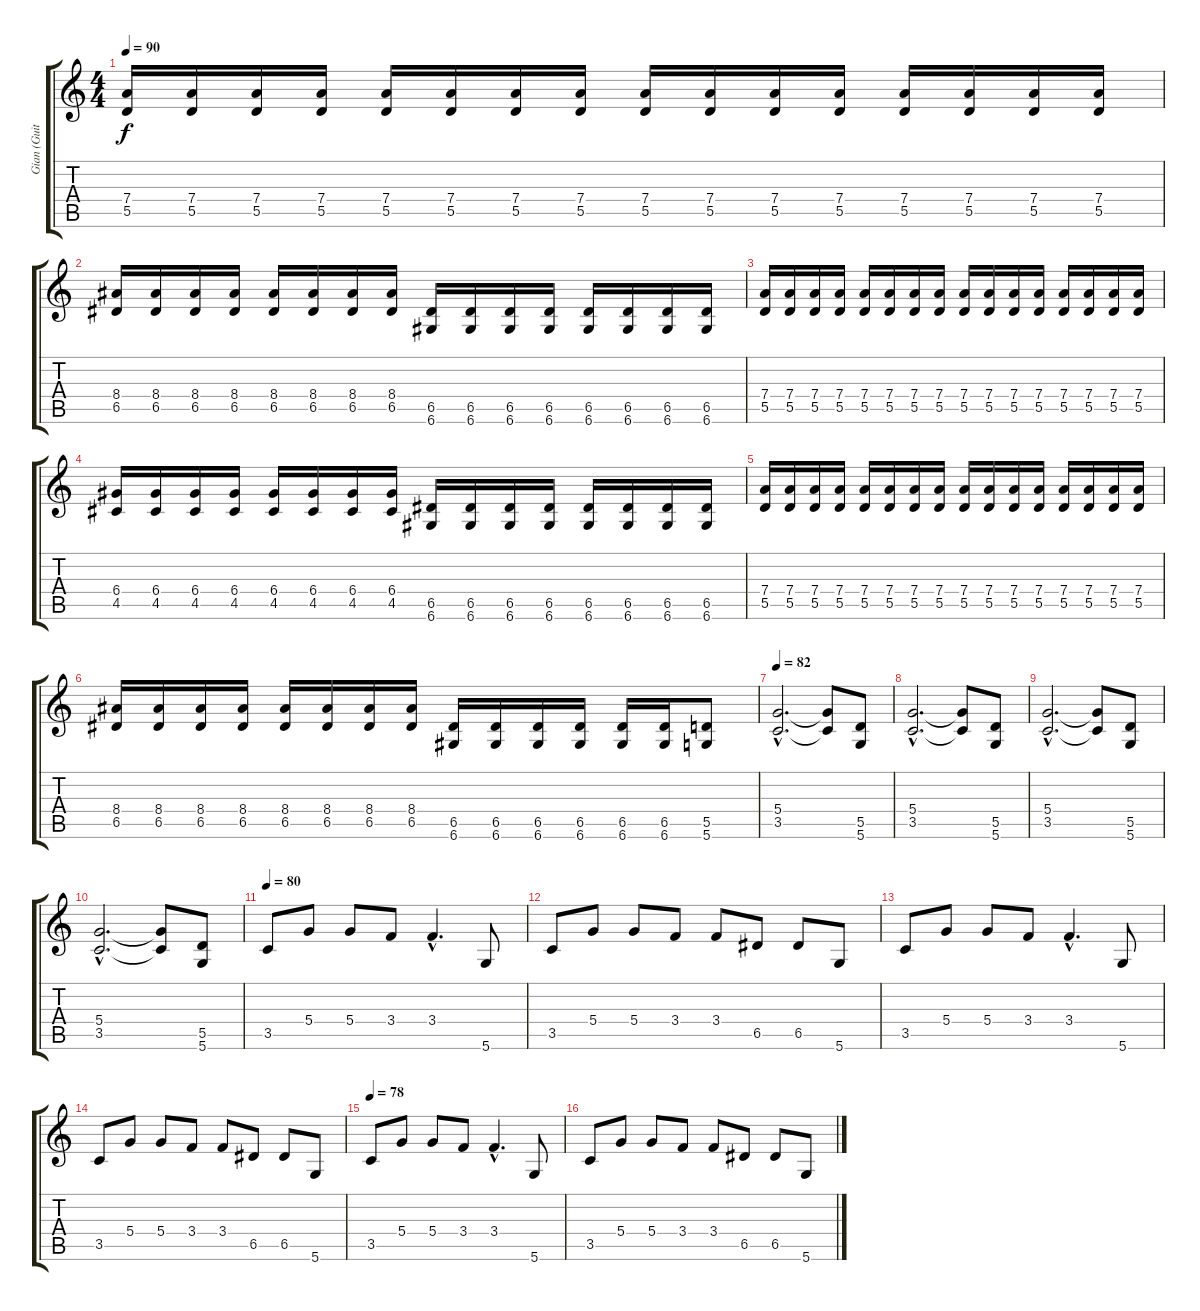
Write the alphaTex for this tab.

\track ("Gian (Guitar)" "Gian (Guit") {instrument distortionguitar}
\staff {score tabs}
\tuning (E4 B3 G3 D3 A2 D2) {hide}
\ts (4 4)
\tempo 90
\clef g2
\ks c
(7.4 5.5).16{dy f} (7.4 5.5).16 (7.4 5.5).16 (7.4 5.5).16 (7.4 5.5).16 (7.4 5.5).16 (7.4 5.5).16 (7.4 5.5).16 (7.4 5.5).16 (7.4 5.5).16 (7.4 5.5).16 (7.4 5.5).16 (7.4 5.5).16 (7.4 5.5).16 (7.4 5.5).16 (7.4 5.5).16 |
(8.4 6.5).16 (8.4 6.5).16 (8.4 6.5).16 (8.4 6.5).16 (8.4 6.5).16 (8.4 6.5).16 (8.4 6.5).16 (8.4 6.5).16 (6.5 6.6).16 (6.5 6.6).16 (6.5 6.6).16 (6.5 6.6).16 (6.5 6.6).16 (6.5 6.6).16 (6.5 6.6).16 (6.5 6.6).16 |
(7.4 5.5).16 (7.4 5.5).16 (7.4 5.5).16 (7.4 5.5).16 (7.4 5.5).16 (7.4 5.5).16 (7.4 5.5).16 (7.4 5.5).16 (7.4 5.5).16 (7.4 5.5).16 (7.4 5.5).16 (7.4 5.5).16 (7.4 5.5).16 (7.4 5.5).16 (7.4 5.5).16 (7.4 5.5).16 |
(6.4 4.5).16 (6.4 4.5).16 (6.4 4.5).16 (6.4 4.5).16 (6.4 4.5).16 (6.4 4.5).16 (6.4 4.5).16 (6.4 4.5).16 (6.5 6.6).16 (6.5 6.6).16 (6.5 6.6).16 (6.5 6.6).16 (6.5 6.6).16 (6.5 6.6).16 (6.5 6.6).16 (6.5 6.6).16 |
(7.4 5.5).16 (7.4 5.5).16 (7.4 5.5).16 (7.4 5.5).16 (7.4 5.5).16 (7.4 5.5).16 (7.4 5.5).16 (7.4 5.5).16 (7.4 5.5).16 (7.4 5.5).16 (7.4 5.5).16 (7.4 5.5).16 (7.4 5.5).16 (7.4 5.5).16 (7.4 5.5).16 (7.4 5.5).16 |
(8.4 6.5).16 (8.4 6.5).16 (8.4 6.5).16 (8.4 6.5).16 (8.4 6.5).16 (8.4 6.5).16 (8.4 6.5).16 (8.4 6.5).16 (6.5 6.6).16 (6.5 6.6).16 (6.5 6.6).16 (6.5 6.6).16 (6.5 6.6).16 (6.5 6.6).16 (5.5 5.6).8 |
\tempo 82
(5.4{hac} 3.5{hac}).2{d} (5.4{t} 3.5{t}).8 (5.5 5.6).8 |
(5.4{hac} 3.5{hac}).2{d} (5.4{t} 3.5{t}).8 (5.5 5.6).8 |
(5.4{hac} 3.5{hac}).2{d} (5.4{t} 3.5{t}).8 (5.5 5.6).8 |
(5.4{hac} 3.5{hac}).2{d} (5.4{t} 3.5{t}).8 (5.5 5.6).8 |
\tempo 80
3.5.8 5.4.8 5.4.8 3.4.8 3.4{hac}.4{d} 5.6.8 |
3.5.8 5.4.8 5.4.8 3.4.8 3.4.8 6.5.8 6.5.8 5.6.8 |
3.5.8 5.4.8 5.4.8 3.4.8 3.4{hac}.4{d} 5.6.8 |
3.5.8 5.4.8 5.4.8 3.4.8 3.4.8 6.5.8 6.5.8 5.6.8 |
\tempo 78
3.5.8 5.4.8 5.4.8 3.4.8 3.4{hac}.4{d} 5.6.8 |
3.5.8 5.4.8 5.4.8 3.4.8 3.4.8 6.5.8 6.5.8 5.6.8
